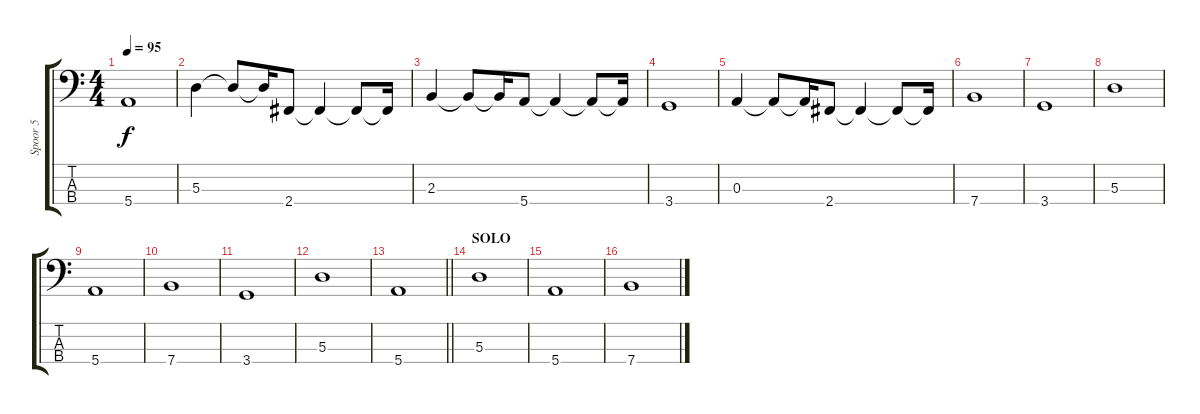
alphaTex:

\track ("Spoor 5" "Spoor 5") {instrument electricbassfinger}
\staff {score tabs}
\tuning (G2 D2 A1 E1) {hide}
\ts (4 4)
\tempo 95
\clef f4
\ks c
5.4.1{dy f} |
5.3.4 5.3{t}.8 5.3{t}.16 2.4.8 2.4{t}.4 2.4{t}.8 2.4{t}.16 |
2.3.4 2.3{t}.8 2.3{t}.16 5.4.8 5.4{t}.4 5.4{t}.8 5.4{t}.16 |
3.4.1 |
0.3.4 0.3{t}.8 0.3{t}.16 2.4.8 2.4{t}.4 2.4{t}.8 2.4{t}.16 |
7.4.1 |
3.4.1 |
5.3.1 |
5.4.1 |
7.4.1 |
3.4.1 |
5.3.1 |
\barLineRight lightlight
5.4.1 |
\section ("" "SOLO")
5.3.1 |
5.4.1 |
7.4.1
